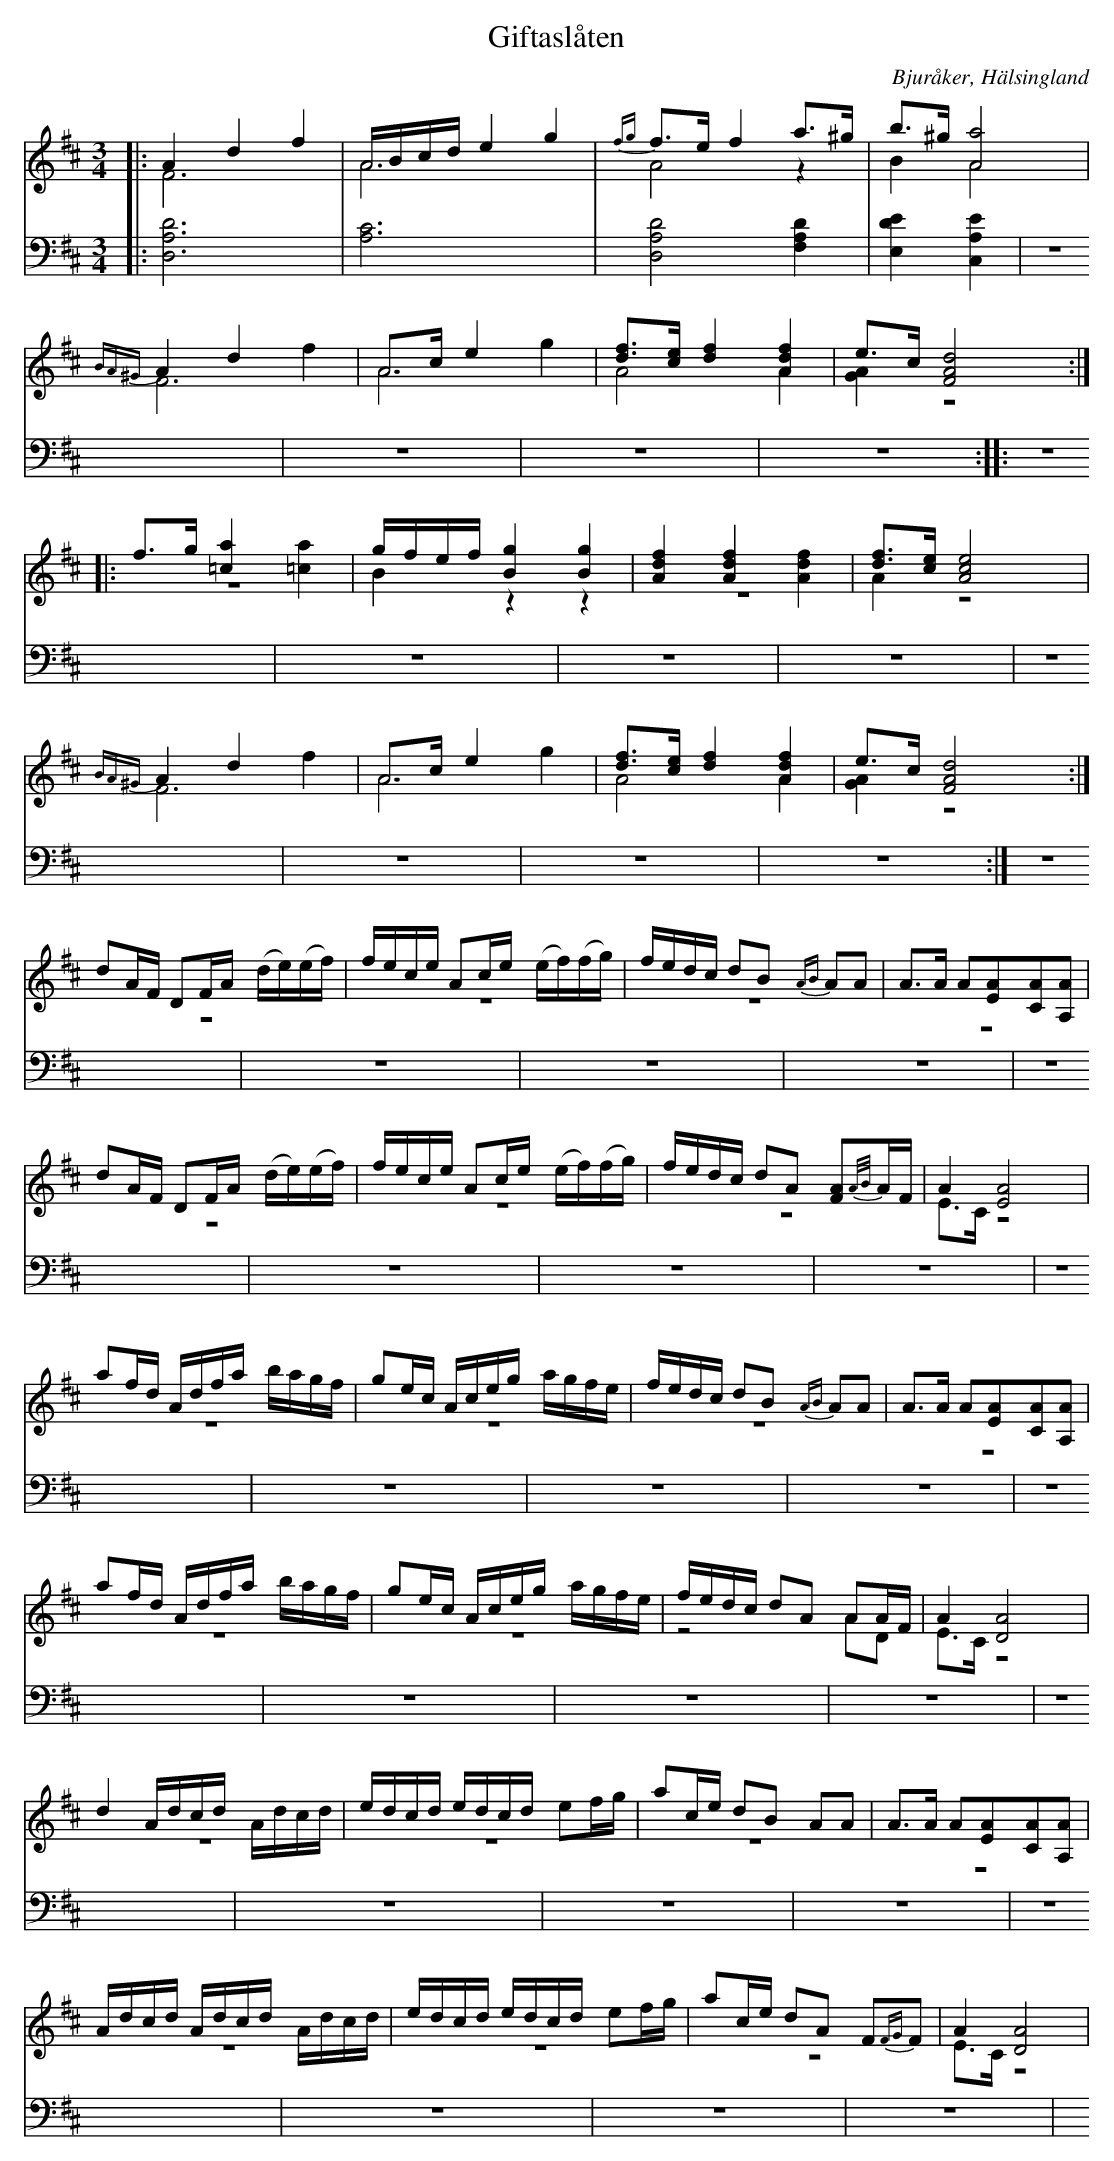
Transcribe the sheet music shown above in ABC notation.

X:1
T: Giftaslåten
O: Bjuråker, Hälsingland
M: 3/4
L: 1/8
K: D
V:1
V:2 merge
V:3
V:1
|: A2 d2 f2|A/B/c/d/ e2 g2|{fg}f>e f2 a>^g |b>^g [A4a4]|
 {BA^G}A2 d2 f2|A>c e2 g2|[df]>[ce] [d2f2] [A2d2f2]| e>c [F4A4d4]:|
|:f>g [=c2a2] [=c2a2]|g/f/e/f/ [B2g2] [B2g2]|[A2d2f2] [A2d2f2] [A2d2f2] |[df]>[ce] [A4c4e4]|
{BA^G}A2 d2 f2|A>c e2 g2|[df]>[ce] [d2f2] [A2d2f2]| e>c [F4A4d4]:|
dA/F/ DF/A/  (d/e/)(e/f/)|f/e/c/e/ Ac/e/ (e/f/)(f/g/)|f/e/d/c/ dB {AB}AA|A>A A[EA][CA][A,A]|
dA/F/ DF/A/ (d/e/)(e/f/)|f/e/c/e/ Ac/e/ (e/f/)(f/g/)|f/e/d/c/ dA [FA]{A/B/}A/F/|A2 [E4A4]|
af/d/ A/d/f/a/  b/a/g/f/| ge/c/ A/c/e/g/ a/g/f/e/|f/e/d/c/ dB {AB}AA|A>A A[EA][CA][A,A]|
af/d/ A/d/f/a/ b/a/g/f/|ge/c/ A/c/e/g/ a/g/f/e/|f/e/d/c/ dA AA/F/| A2 [D4A4]|
d2 A/d/c/d/ A/d/c/d/|e/d/c/d/ e/d/c/d/ ef/g/|ac/e/ dB AA|A>A A[EA][CA][A,A]|
A/d/c/d/ A/d/c/d/ A/d/c/d/|e/d/c/d/ e/d/c/d/ ef/g/| ac/e/ dA F{FG}F|A2 [D4A4]|
V:2
|: F6| A6|A4 z2|B2 A4|
F6| A6|A4 A2|[G2A2] z4:|
|:z6|B2 z2 z2|z6|A2 z4|
F6|A6|A4 A2|[G2A2] z4:|
z6|z6|z6|z6|
z6|z6|z6|E>C z4|
z6|z6|z6|z6|
z6|z6|z4 AD|E>C z4|
z6|z6|z6|z6|
z6|z6|z6|E>C z4|
V:4 clef bass
|: [D,6A,6D6]| [A,6C6]|[D,4A,4D4] [F,2A,2D2]|[E,2D2E2] [A,2C,2E2]|
z6| z6|z6|z6:|
|:z6|z6|z6|z6|
z6|z6|z6|z6:|
z6|z6|z6|z6|
z6|z6|z6|z6|
z6|z6|z6|z6|
z6|z6|z6|z6|
z6|z6|z6|z6|
z6|z6|z6|z6|
